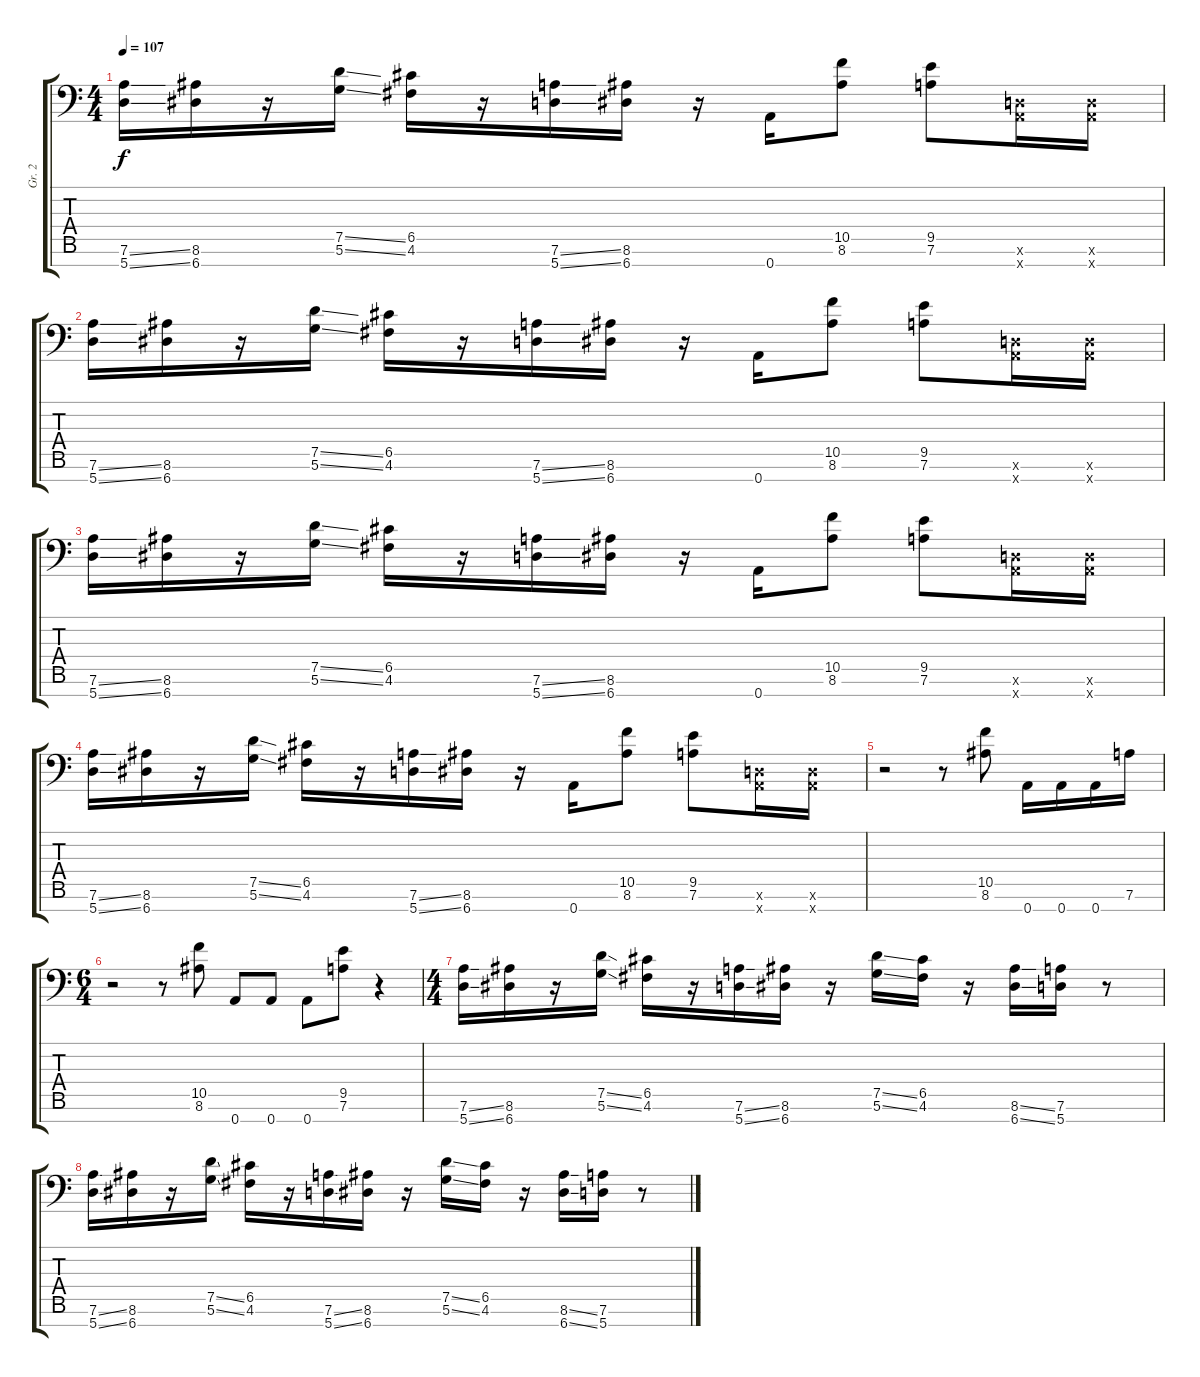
\track ("Gr. 2" "Gr. 2") {instrument overdrivenguitar}
\staff {score tabs}
\tuning (D4 A3 F3 C3 G2 D2 A1) {hide}
\ts (4 4)
\tempo 107
\clef f4
\ks c
(7.6{ss} 5.7{ss}).16{dy f instrument overdrivenguitar} (8.6 6.7).16 r.16 (7.5{ss} 5.6{ss}).16 (6.5 4.6).16 r.16 (7.6{ss} 5.7{ss}).16 (8.6 6.7).16 r.16 0.7.16 (10.5 8.6).8 (9.5 7.6).8 (0.6{x} 0.7{x}).16 (0.6{x} 0.7{x}).16 |
(7.6{ss} 5.7{ss}).16 (8.6 6.7).16 r.16 (7.5{ss} 5.6{ss}).16 (6.5 4.6).16 r.16 (7.6{ss} 5.7{ss}).16 (8.6 6.7).16 r.16 0.7.16 (10.5 8.6).8 (9.5 7.6).8 (0.6{x} 0.7{x}).16 (0.6{x} 0.7{x}).16 |
(7.6{ss} 5.7{ss}).16 (8.6 6.7).16 r.16 (7.5{ss} 5.6{ss}).16 (6.5 4.6).16 r.16 (7.6{ss} 5.7{ss}).16 (8.6 6.7).16 r.16 0.7.16 (10.5 8.6).8 (9.5 7.6).8 (0.6{x} 0.7{x}).16 (0.6{x} 0.7{x}).16 |
(7.6{ss} 5.7{ss}).16 (8.6 6.7).16 r.16 (7.5{ss} 5.6{ss}).16 (6.5 4.6).16 r.16 (7.6{ss} 5.7{ss}).16 (8.6 6.7).16 r.16 0.7.16 (10.5 8.6).8 (9.5 7.6).8 (0.6{x} 0.7{x}).16 (0.6{x} 0.7{x}).16 |
r.2 r.8 (10.5 8.6).8 0.7.16 0.7.16 0.7.16 7.6.16 |
\ts (6 4)
r.2 r.8 (10.5 8.6).8 0.7.8 0.7.8 0.7.8 (9.5 7.6).8 r.4 |
\ts (4 4)
(7.6{ss} 5.7{ss}).16 (8.6 6.7).16 r.16 (7.5{ss} 5.6{ss}).16 (6.5 4.6).16 r.16 (7.6{ss} 5.7{ss}).16 (8.6 6.7).16 r.16 (7.5{ss} 5.6{ss}).16 (6.5 4.6).16 r.16 (8.6{ss} 6.7{ss}).16 (7.6 5.7).16 r.8 |
(7.6{ss} 5.7{ss}).16 (8.6 6.7).16 r.16 (7.5{ss} 5.6{ss}).16 (6.5 4.6).16 r.16 (7.6{ss} 5.7{ss}).16 (8.6 6.7).16 r.16 (7.5{ss} 5.6{ss}).16 (6.5 4.6).16 r.16 (8.6{ss} 6.7{ss}).16 (7.6 5.7).16 r.8
